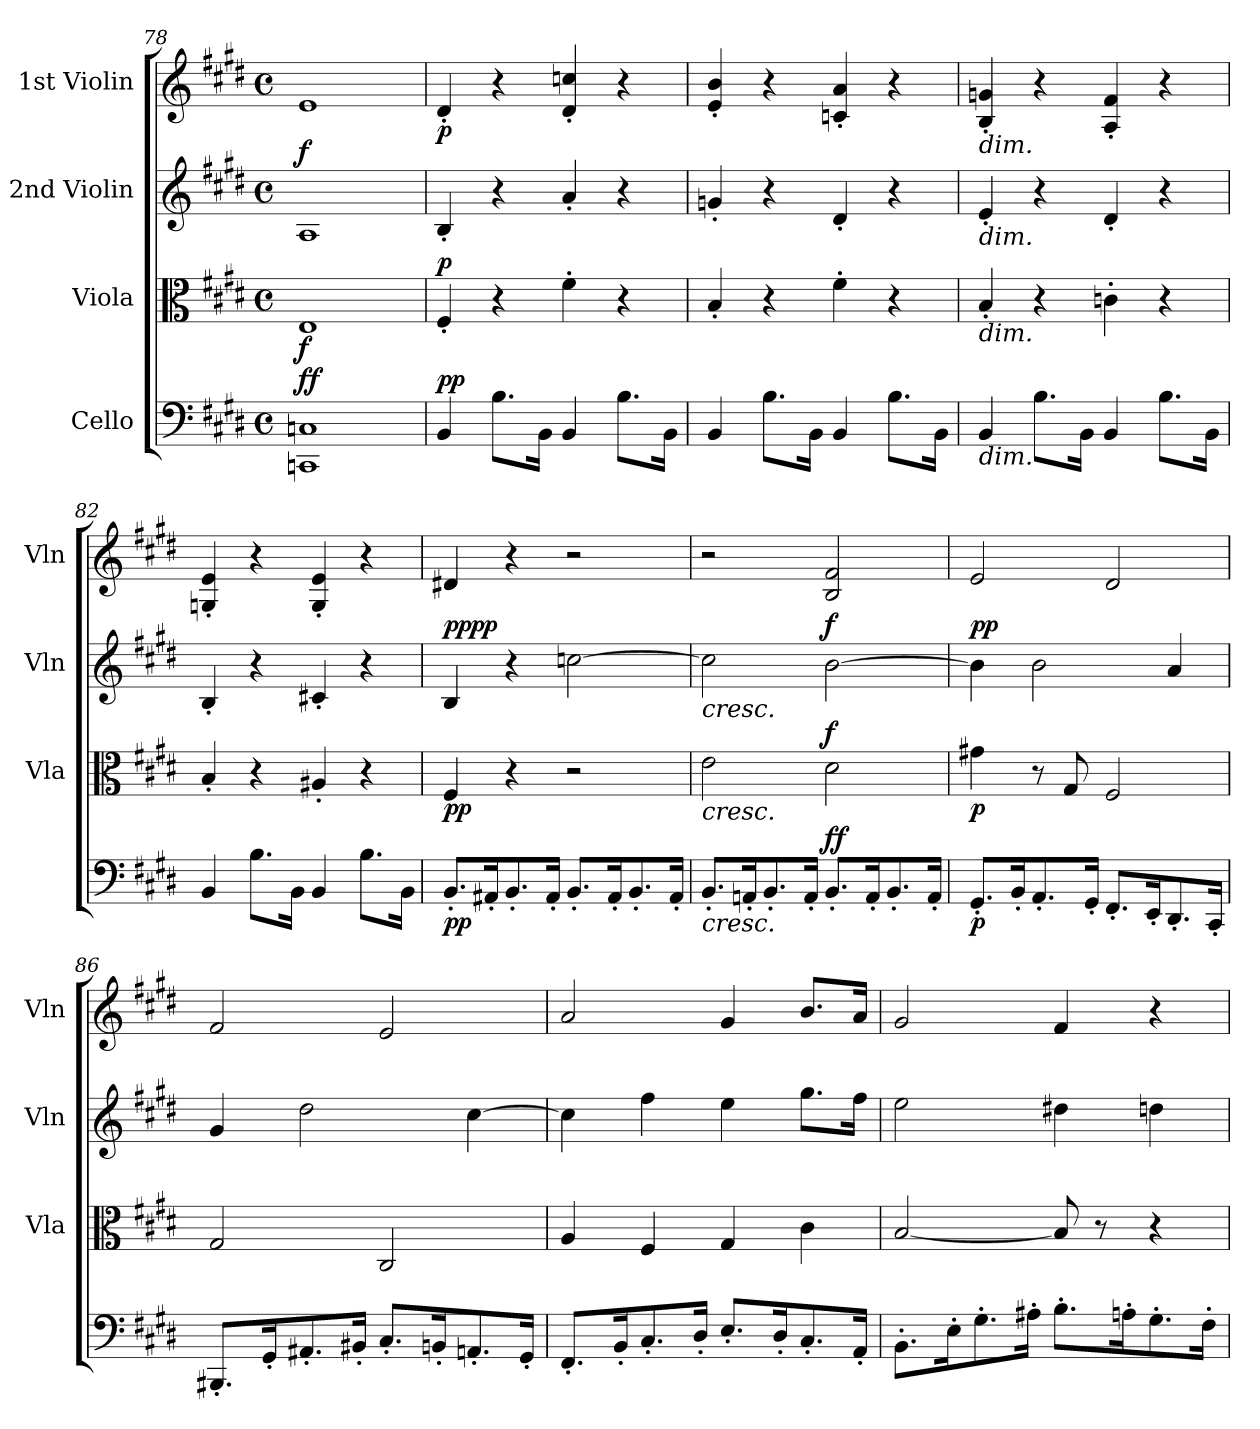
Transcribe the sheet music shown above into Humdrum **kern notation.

**kern	**dynam	**kern	**dynam	**kern	**dynam	**kern	**dynam
*part4	*part4	*part3	*part3	*part2	*part2	*part1	*part1
*staff4	*staff4	*staff3	*staff3	*staff2	*staff2	*staff1	*staff1
*I"Cello	*	*I"Viola	*	*I"2nd Violin	*	*I"1st Violin	*
*	*	*I'Vla	*	*I'Vln	*	*I'Vln	*
*clefF4	*	*clefC3	*	*clefG2	*	*clefG2	*
*k[f#c#g#d#]	*	*k[f#c#g#d#]	*	*k[f#c#g#d#]	*	*k[f#c#g#d#]	*
*M4/4	*	*M4/4	*	*M4/4	*	*M4/4	*
*met(c)	*	*met(c)	*	*met(c)	*	*met(c)	*
=78	=78	=78	=78	=78	=78	=78	=78
!	!LO:DY:b	!	!	!	!	!	!
!	!LO:DY:n=1:a	!	!LO:DY:b	!	!LO:DY:a	!	!
1CCn 1Cn	f f	1E	f	1A	f	1e	.
=79	=79	=79	=79	=79	=79	=79	=79
!	!LO:DY:b	!	!	!	!	!	!
!	!LO:DY:n=1:a	!	!LO:DY:a	!	!	!	!LO:DY:b
4BB/	p p	4F#'/	p	4B'/	.	4d#'/	p
8.B\L	.	4r	.	4r	.	4r	.
16BB\Jk	.	.	.	.	.	.	.
4BB/	.	4f#'\	.	4a'/	.	4d#/' 4ccn/'	.
8.B\L	.	4r	.	4r	.	4r	.
16BB\Jk	.	.	.	.	.	.	.
!!LO:LB:g=z
=80	=80	=80	=80	=80	=80	=80	=80
4BB/	.	4B'/	.	4gn'/	.	4e/' 4b/'	.
8.B\L	.	4r	.	4r	.	4r	.
16BB\Jk	.	.	.	.	.	.	.
4BB/	.	4f#'\	.	4d#'/	.	4cn/' 4a/'	.
8.B\L	.	4r	.	4r	.	4r	.
16BB\Jk	.	.	.	.	.	.	.
=81	=81	=81	=81	=81	=81	=81	=81
!	!	!	!	!	!	!LO:TX:b:i:t=dim.	!
!	!	!	!	!LO:TX:b:i:t=dim.	!	!	!
!	!	!LO:TX:b:i:t=dim.	!	!	!	!	!
!LO:TX:b:i:t=dim.	!	!	!	!	!	!	!
4BB/	.	4B'/	.	4e'/	.	4B/' 4gn/'	.
8.B\L	.	4r	.	4r	.	4r	.
16BB\Jk	.	.	.	.	.	.	.
4BB/	.	4cn'\	.	4d#'/	.	4A/' 4f#/'	.
8.B\L	.	4r	.	4r	.	4r	.
16BB\Jk	.	.	.	.	.	.	.
=82	=82	=82	=82	=82	=82	=82	=82
4BB/	.	4B'/	.	4B'/	.	4Gn/' 4e/'	.
8.B\L	.	4r	.	4r	.	4r	.
16BB\Jk	.	.	.	.	.	.	.
4BB/	.	4A#X'/	.	4c#X'/	.	4G/' 4e/'	.
8.B\L	.	4r	.	4r	.	4r	.
16BB\Jk	.	.	.	.	.	.	.
=83	=83	=83	=83	=83	=83	=83	=83
!	!LO:DY:b	!	!LO:DY:b	!	!LO:DY:b	!	!
!	!	!	!	!	!LO:DY:n=1:a	!	!
8.BB'/L	pp	4F#/	pp	4B/	pp pp	4d#X/	.
16AA#X'/K	.	.	.	.	.	.	.
8.BB'/	.	4r	.	4r	.	4r	.
16AA#'/Jk	.	.	.	.	.	.	.
8.BB'/L	.	2r	.	[2ccn\	.	2r	.
16AA#'/K	.	.	.	.	.	.	.
8.BB'/	.	.	.	.	.	.	.
16AA#'/Jk	.	.	.	.	.	.	.
!!LO:PB:g=z
=84	=84	=84	=84	=84	=84	=84	=84
!	!	!	!	!LO:TX:b:i:t=cresc.	!	!	!
!	!	!LO:TX:b:i:t=cresc.	!	!	!	!	!
!LO:TX:b:i:t=cresc.	!	!	!	!	!	!	!
8.BB'/L	.	2e\	.	2cc\]	.	2r	.
16AAn'/K	.	.	.	.	.	.	.
8.BB'/	.	.	.	.	.	.	.
16AA'/Jk	.	.	.	.	.	.	.
!	!LO:DY:b	!	!	!	!	!	!
!	!LO:DY:n=1:a	!	!LO:DY:a	!	!LO:DY:a	!	!
8.BB'/L	f f	2d#\	f	[2b\	f	2B/ 2f#/	.
16AA'/K	.	.	.	.	.	.	.
8.BB'/	.	.	.	.	.	.	.
16AA'/Jk	.	.	.	.	.	.	.
=85	=85	=85	=85	=85	=85	=85	=85
!	!LO:DY:b	!	!LO:DY:b	!	!LO:DY:b	!	!
!	!	!	!	!	!LO:DY:n=1:a	!	!
8.GG#'/L	p	4g#X\	p	4b\]	p p	2e/	.
16BB'/K	.	.	.	.	.	.	.
8.AA'/	.	8r	.	2b\	.	.	.
.	.	8G#/	.	.	.	.	.
16GG#'/Jk	.	.	.	.	.	.	.
8.FF#'/L	.	2F#/	.	.	.	2d#/	.
16EE'/K	.	.	.	.	.	.	.
8.DD#'/	.	.	.	4a/	.	.	.
16CC#'/Jk	.	.	.	.	.	.	.
=86	=86	=86	=86	=86	=86	=86	=86
8.BBB#X'/L	.	2G#/	.	4g#/	.	2f#/	.
16GG#'/K	.	.	.	.	.	.	.
8.AA#X'/	.	.	.	2dd#\	.	.	.
16BB#X'/Jk	.	.	.	.	.	.	.
8.C#'/L	.	2C#/	.	.	.	2e/	.
16BBn'/K	.	.	.	.	.	.	.
8.AAn'/	.	.	.	[4cc#\	.	.	.
16GG#'/Jk	.	.	.	.	.	.	.
!!LO:LB:g=z
=87	=87	=87	=87	=87	=87	=87	=87
8.FF#'/L	.	4A/	.	4cc#\]	.	2a/	.
16BB'/K	.	.	.	.	.	.	.
8.C#'/	.	4F#/	.	4ff#\	.	.	.
16D#'/Jk	.	.	.	.	.	.	.
8.E'/L	.	4G#/	.	4ee\	.	4g#/	.
16D#'/K	.	.	.	.	.	.	.
8.C#'/	.	4c#\	.	8.gg#\L	.	8.b/L	.
16AA'/Jk	.	.	.	16ff#\Jk	.	16a/Jk	.
=88	=88	=88	=88	=88	=88	=88	=88
8.BB'\L	.	[2B/	.	2ee\	.	2g#/	.
16E'\K	.	.	.	.	.	.	.
8.G#'\	.	.	.	.	.	.	.
16A#X'\Jk	.	.	.	.	.	.	.
8.B'\L	.	8B/]	.	4dd#X\	.	4f#/	.
.	.	8r	.	.	.	.	.
16An'\K	.	.	.	.	.	.	.
8.G#'\	.	4r	.	4ddn\	.	4r	.
16F#'\Jk	.	.	.	.	.	.	.
=	=	=	=	=	=	=	=
*-	*-	*-	*-	*-	*-	*-	*-
